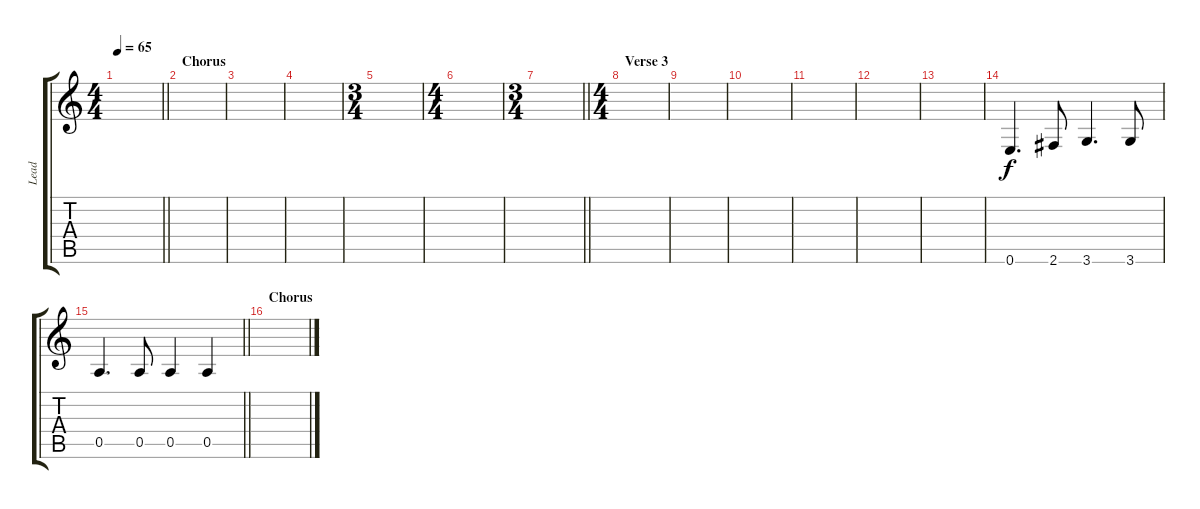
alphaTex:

\track ("Lead" "Lead") {instrument distortionguitar}
\staff {score tabs}
\tuning (E4 B3 G3 D3 A2 E2) {hide}
\ts (4 4)
\tempo 65
\clef g2
\barLineRight lightlight
\ks c
|
\section ("" "Chorus")
|
|
|
\ts (3 4)
|
\ts (4 4)
|
\ts (3 4)
\barLineRight lightlight
|
\ts (4 4)
\section ("" "Verse 3")
|
|
|
|
|
|
0.6.4{d volume 4 balance 12} 2.6.8 3.6.4{d} 3.6.8 |
\barLineRight lightlight
0.5.4{d} 0.5.8 0.5.4 0.5.4 |
\section ("" "Chorus")
